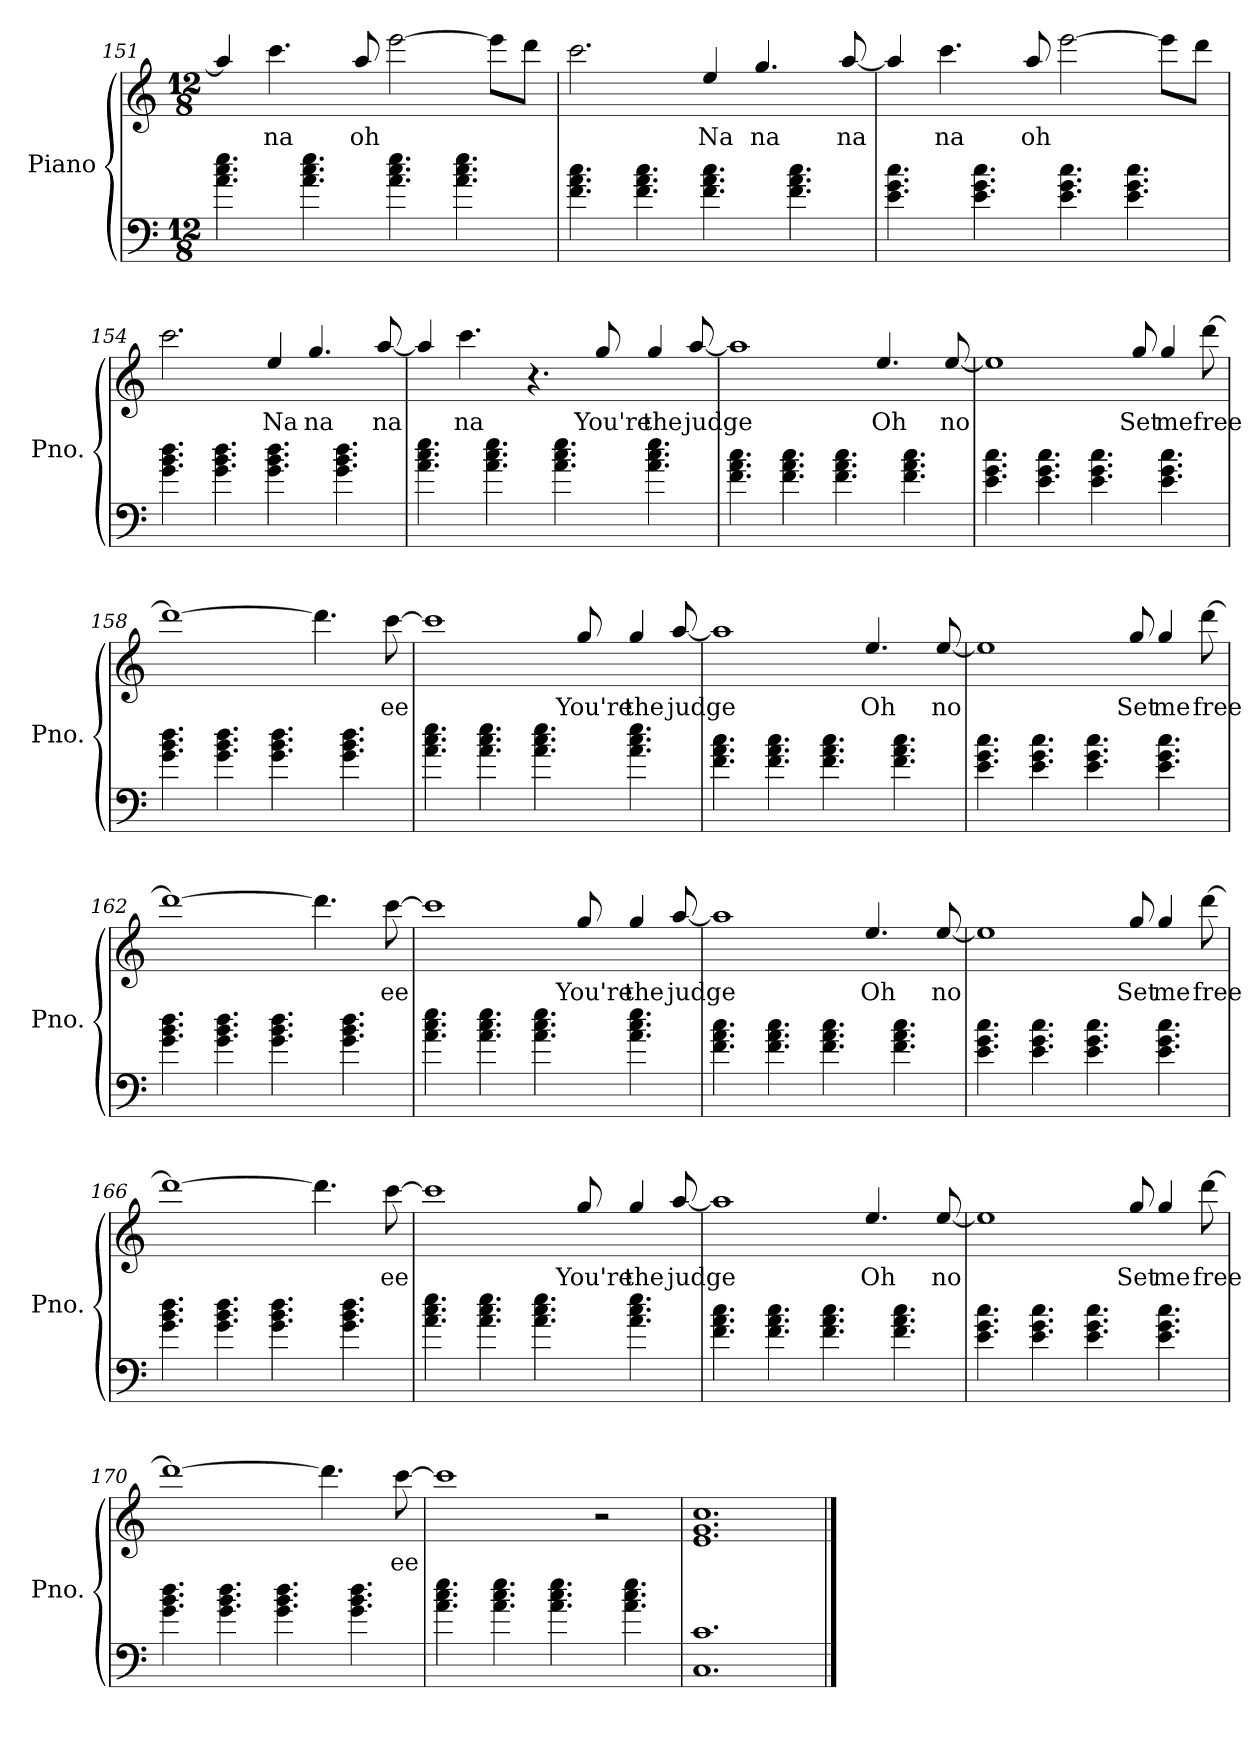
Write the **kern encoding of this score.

**kern	**kern	**text
*part1	*part1	*part1
*staff2	*staff1	*staff1
*I"Piano	*	*
*I'Pno.	*	*
*clefF4	*clefG2	*
*k[]	*k[]	*
*M12/8	*M12/8	*
=151	=151	=151
4.a\ 4.cc\ 4.ee\	4aa/]	.
.	4.ccc\	na
4.a\ 4.cc\ 4.ee\	.	.
.	8aa/	oh
4.a\ 4.cc\ 4.ee\	[2eee\	.
4.a\ 4.cc\ 4.ee\	.	.
.	8eee\L]	.
.	8ddd\J	.
=152	=152	=152
4.f\ 4.a\ 4.cc\	2.ccc\	.
4.f\ 4.a\ 4.cc\	.	.
4.f\ 4.a\ 4.cc\	4ee/	Na
.	4.gg/	na
4.f\ 4.a\ 4.cc\	.	.
.	[8aa/	na
=153	=153	=153
4.e\ 4.g\ 4.cc\	4aa/]	.
.	4.ccc\	na
4.e\ 4.g\ 4.cc\	.	.
.	8aa/	oh
4.e\ 4.g\ 4.cc\	[2eee\	.
4.e\ 4.g\ 4.cc\	.	.
.	8eee\L]	.
.	8ddd\J	.
!!LO:LB:g=z
=154	=154	=154
4.g\ 4.b\ 4.dd\	2.ccc\	.
4.g\ 4.b\ 4.dd\	.	.
4.g\ 4.b\ 4.dd\	4ee/	Na
.	4.gg/	na
4.g\ 4.b\ 4.dd\	.	.
.	[8aa/	na
=155	=155	=155
4.a\ 4.cc\ 4.ee\	4aa/]	.
.	4.ccc\	na
4.a\ 4.cc\ 4.ee\	.	.
.	4.r	.
4.a\ 4.cc\ 4.ee\	.	.
.	8gg/	You're
4.a\ 4.cc\ 4.ee\	4gg/	the
.	[8aa/	judge
=156	=156	=156
4.f\ 4.a\ 4.cc\	1aa]	.
4.f\ 4.a\ 4.cc\	.	.
4.f\ 4.a\ 4.cc\	.	.
.	4.ee/	Oh
4.f\ 4.a\ 4.cc\	.	.
.	[8ee/	no
=157	=157	=157
4.e\ 4.g\ 4.cc\	1ee]	.
4.e\ 4.g\ 4.cc\	.	.
4.e\ 4.g\ 4.cc\	.	.
.	8gg/	Set
4.e\ 4.g\ 4.cc\	4gg/	me
.	[8ddd\	free
!!LO:PB:g=z
=158	=158	=158
4.g\ 4.b\ 4.dd\	1ddd_	.
4.g\ 4.b\ 4.dd\	.	.
4.g\ 4.b\ 4.dd\	.	.
.	4.ddd\]	.
4.g\ 4.b\ 4.dd\	.	.
.	[8ccc\	ee
=159	=159	=159
4.a\ 4.cc\ 4.ee\	1ccc]	.
4.a\ 4.cc\ 4.ee\	.	.
4.a\ 4.cc\ 4.ee\	.	.
.	8gg/	You're
4.a\ 4.cc\ 4.ee\	4gg/	the
.	[8aa/	judge
=160	=160	=160
4.f\ 4.a\ 4.cc\	1aa]	.
4.f\ 4.a\ 4.cc\	.	.
4.f\ 4.a\ 4.cc\	.	.
.	4.ee/	Oh
4.f\ 4.a\ 4.cc\	.	.
.	[8ee/	no
=161	=161	=161
4.e\ 4.g\ 4.cc\	1ee]	.
4.e\ 4.g\ 4.cc\	.	.
4.e\ 4.g\ 4.cc\	.	.
.	8gg/	Set
4.e\ 4.g\ 4.cc\	4gg/	me
.	[8ddd\	free
!!LO:LB:g=z
=162	=162	=162
4.g\ 4.b\ 4.dd\	1ddd_	.
4.g\ 4.b\ 4.dd\	.	.
4.g\ 4.b\ 4.dd\	.	.
.	4.ddd\]	.
4.g\ 4.b\ 4.dd\	.	.
.	[8ccc\	ee
=163	=163	=163
4.a\ 4.cc\ 4.ee\	1ccc]	.
4.a\ 4.cc\ 4.ee\	.	.
4.a\ 4.cc\ 4.ee\	.	.
.	8gg/	You're
4.a\ 4.cc\ 4.ee\	4gg/	the
.	[8aa/	judge
=164	=164	=164
4.f\ 4.a\ 4.cc\	1aa]	.
4.f\ 4.a\ 4.cc\	.	.
4.f\ 4.a\ 4.cc\	.	.
.	4.ee/	Oh
4.f\ 4.a\ 4.cc\	.	.
.	[8ee/	no
=165	=165	=165
4.e\ 4.g\ 4.cc\	1ee]	.
4.e\ 4.g\ 4.cc\	.	.
4.e\ 4.g\ 4.cc\	.	.
.	8gg/	Set
4.e\ 4.g\ 4.cc\	4gg/	me
.	[8ddd\	free
!!LO:LB:g=z
=166	=166	=166
4.g\ 4.b\ 4.dd\	1ddd_	.
4.g\ 4.b\ 4.dd\	.	.
4.g\ 4.b\ 4.dd\	.	.
.	4.ddd\]	.
4.g\ 4.b\ 4.dd\	.	.
.	[8ccc\	ee
=167	=167	=167
4.a\ 4.cc\ 4.ee\	1ccc]	.
4.a\ 4.cc\ 4.ee\	.	.
4.a\ 4.cc\ 4.ee\	.	.
.	8gg/	You're
4.a\ 4.cc\ 4.ee\	4gg/	the
.	[8aa/	judge
=168	=168	=168
4.f\ 4.a\ 4.cc\	1aa]	.
4.f\ 4.a\ 4.cc\	.	.
4.f\ 4.a\ 4.cc\	.	.
.	4.ee/	Oh
4.f\ 4.a\ 4.cc\	.	.
.	[8ee/	no
=169	=169	=169
4.e\ 4.g\ 4.cc\	1ee]	.
4.e\ 4.g\ 4.cc\	.	.
4.e\ 4.g\ 4.cc\	.	.
.	8gg/	Set
4.e\ 4.g\ 4.cc\	4gg/	me
.	[8ddd\	free
!!LO:LB:g=z
=170	=170	=170
4.g\ 4.b\ 4.dd\	1ddd_	.
4.g\ 4.b\ 4.dd\	.	.
4.g\ 4.b\ 4.dd\	.	.
.	4.ddd\]	.
4.g\ 4.b\ 4.dd\	.	.
.	[8ccc\	ee
=171	=171	=171
4.a\ 4.cc\ 4.ee\	1ccc]	.
4.a\ 4.cc\ 4.ee\	.	.
4.a\ 4.cc\ 4.ee\	.	.
.	2r	.
4.a\ 4.cc\ 4.ee\	.	.
=172	=172	=172
1.C 1.c	1.e 1.g 1.cc	.
==	==	==
*-	*-	*-
